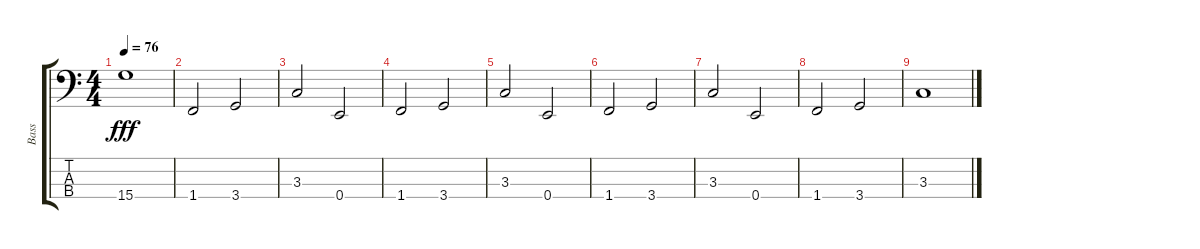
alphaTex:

\track ("Bass" "Bass") {instrument electricbassfinger}
\staff {score tabs}
\tuning (G2 D2 A1 E1) {hide}
\ts (4 4)
\tempo 76
\clef f4
\ks c
15.4.1{dy fff} |
1.4.2 3.4.2 |
3.3.2 0.4.2 |
1.4.2 3.4.2 |
3.3.2 0.4.2 |
1.4.2 3.4.2 |
3.3.2 0.4.2 |
1.4.2 3.4.2 |
3.3.1
